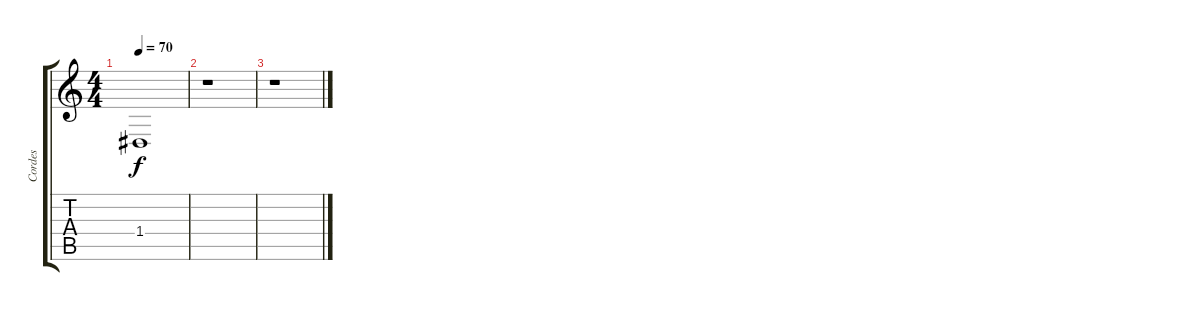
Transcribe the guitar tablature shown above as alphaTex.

\track ("Cordes" "Cordes") {instrument synthvoice}
\staff {score tabs}
\tuning (E4 B3 G3 D3 A2 E2) {hide}
\ts (4 4)
\tempo 70
\clef g2
\ks c
1.4.1{dy f} |
r.1 |
r.1
